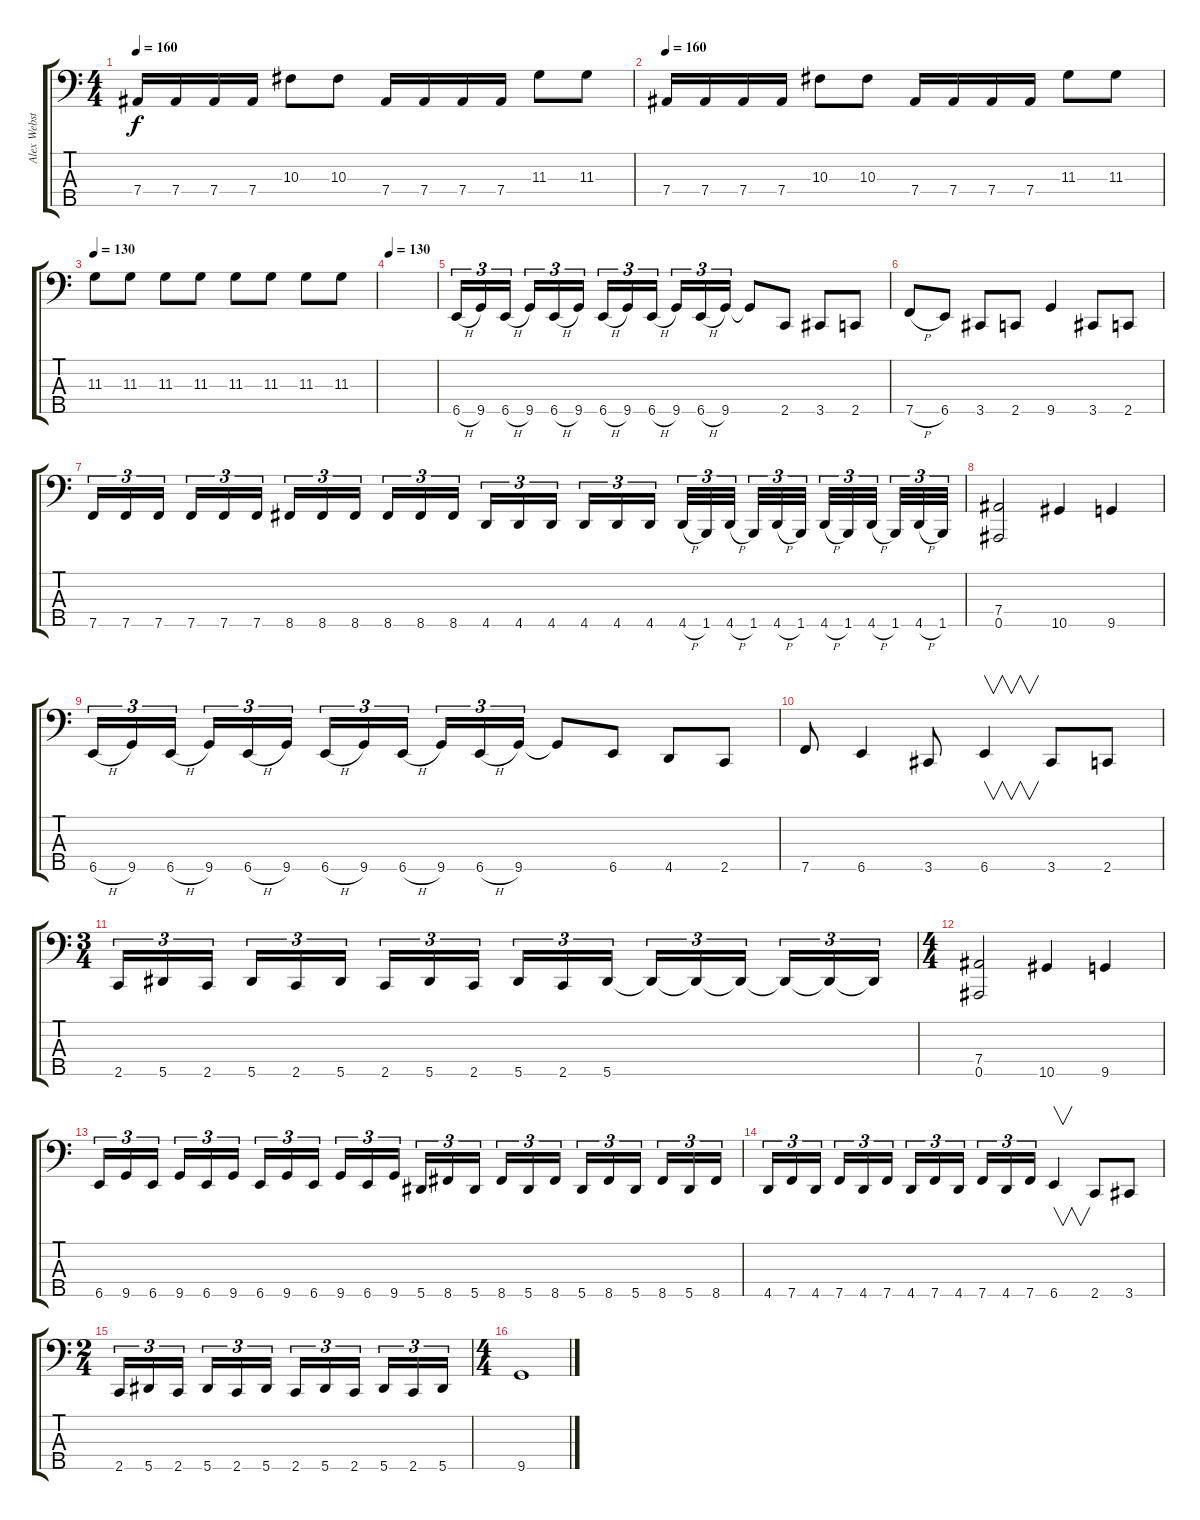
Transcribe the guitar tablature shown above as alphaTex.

\track ("Alex Webster" "Alex Webst") {instrument electricbassfinger}
\staff {score tabs}
\tuning (Gb2 Db2 Ab1 Eb1 Bb0) {hide}
\ts (4 4)
\tempo 160
\clef f4
\ks c
7.4.16{dy f} 7.4.16 7.4.16 7.4.16 10.3.8 10.3.8 7.4.16 7.4.16 7.4.16 7.4.16 11.3.8 11.3.8 |
\tempo 160
7.4.16 7.4.16 7.4.16 7.4.16 10.3.8 10.3.8 7.4.16 7.4.16 7.4.16 7.4.16 11.3.8 11.3.8 |
\tempo 130
11.3.8 11.3.8 11.3.8 11.3.8 11.3.8 11.3.8 11.3.8 11.3.8 |
\tempo 130
|
6.5{h}.16{tu (3 2)} 9.5.16{tu (3 2)} 6.5{h}.16{tu (3 2)} 9.5.16{tu (3 2)} 6.5{h}.16{tu (3 2)} 9.5.16{tu (3 2)} 6.5{h}.16{tu (3 2)} 9.5.16{tu (3 2)} 6.5{h}.16{tu (3 2)} 9.5.16{tu (3 2)} 6.5{h}.16{tu (3 2)} 9.5.16{tu (3 2)} 9.5{t}.8 2.5.8 3.5.8 2.5.8 |
7.5{h}.8 6.5.8 3.5.8 2.5.8 9.5.4 3.5.8 2.5.8 |
7.5.16{tu (3 2)} 7.5.16{tu (3 2)} 7.5.16{tu (3 2)} 7.5.16{tu (3 2)} 7.5.16{tu (3 2)} 7.5.16{tu (3 2)} 8.5.16{tu (3 2)} 8.5.16{tu (3 2)} 8.5.16{tu (3 2)} 8.5.16{tu (3 2)} 8.5.16{tu (3 2)} 8.5.16{tu (3 2)} 4.5.16{tu (3 2)} 4.5.16{tu (3 2)} 4.5.16{tu (3 2)} 4.5.16{tu (3 2)} 4.5.16{tu (3 2)} 4.5.16{tu (3 2)} 4.5{h}.32{tu (3 2)} 1.5.32{tu (3 2)} 4.5{h}.32{tu (3 2)} 1.5.32{tu (3 2)} 4.5{h}.32{tu (3 2)} 1.5.32{tu (3 2)} 4.5{h}.32{tu (3 2)} 1.5.32{tu (3 2)} 4.5{h}.32{tu (3 2)} 1.5.32{tu (3 2)} 4.5{h}.32{tu (3 2)} 1.5.32{tu (3 2)} |
(7.4 0.5).2 10.5.4 9.5.4 |
6.5{h}.16{tu (3 2)} 9.5.16{tu (3 2)} 6.5{h}.16{tu (3 2)} 9.5.16{tu (3 2)} 6.5{h}.16{tu (3 2)} 9.5.16{tu (3 2)} 6.5{h}.16{tu (3 2)} 9.5.16{tu (3 2)} 6.5{h}.16{tu (3 2)} 9.5.16{tu (3 2)} 6.5{h}.16{tu (3 2)} 9.5.16{tu (3 2)} 9.5{t}.8 6.5.8 4.5.8 2.5.8 |
7.5.8 6.5.4 3.5.8 6.5.4{v} 3.5.8 2.5.8 |
\ts (3 4)
2.5.16{tu (3 2)} 5.5.16{tu (3 2)} 2.5.16{tu (3 2)} 5.5.16{tu (3 2)} 2.5.16{tu (3 2)} 5.5.16{tu (3 2)} 2.5.16{tu (3 2)} 5.5.16{tu (3 2)} 2.5.16{tu (3 2)} 5.5.16{tu (3 2)} 2.5.16{tu (3 2)} 5.5.16{tu (3 2)} 5.5{t}.16{tu (3 2)} 5.5{t}.16{tu (3 2)} 5.5{t}.16{tu (3 2)} 5.5{t}.16{tu (3 2)} 5.5{t}.16{tu (3 2)} 5.5{t}.16{tu (3 2)} |
\ts (4 4)
(7.4 0.5).2 10.5.4 9.5.4 |
6.5.16{tu (3 2)} 9.5.16{tu (3 2)} 6.5.16{tu (3 2)} 9.5.16{tu (3 2)} 6.5.16{tu (3 2)} 9.5.16{tu (3 2)} 6.5.16{tu (3 2)} 9.5.16{tu (3 2)} 6.5.16{tu (3 2)} 9.5.16{tu (3 2)} 6.5.16{tu (3 2)} 9.5.16{tu (3 2)} 5.5.16{tu (3 2)} 8.5.16{tu (3 2)} 5.5.16{tu (3 2)} 8.5.16{tu (3 2)} 5.5.16{tu (3 2)} 8.5.16{tu (3 2)} 5.5.16{tu (3 2)} 8.5.16{tu (3 2)} 5.5.16{tu (3 2)} 8.5.16{tu (3 2)} 5.5.16{tu (3 2)} 8.5.16{tu (3 2)} |
4.5.16{tu (3 2)} 7.5.16{tu (3 2)} 4.5.16{tu (3 2)} 7.5.16{tu (3 2)} 4.5.16{tu (3 2)} 7.5.16{tu (3 2)} 4.5.16{tu (3 2)} 7.5.16{tu (3 2)} 4.5.16{tu (3 2)} 7.5.16{tu (3 2)} 4.5.16{tu (3 2)} 7.5.16{tu (3 2)} 6.5.4{v} 2.5.8 3.5.8 |
\ts (2 4)
2.5.16{tu (3 2)} 5.5.16{tu (3 2)} 2.5.16{tu (3 2)} 5.5.16{tu (3 2)} 2.5.16{tu (3 2)} 5.5.16{tu (3 2)} 2.5.16{tu (3 2)} 5.5.16{tu (3 2)} 2.5.16{tu (3 2)} 5.5.16{tu (3 2)} 2.5.16{tu (3 2)} 5.5.16{tu (3 2)} |
\ts (4 4)
9.5.1
